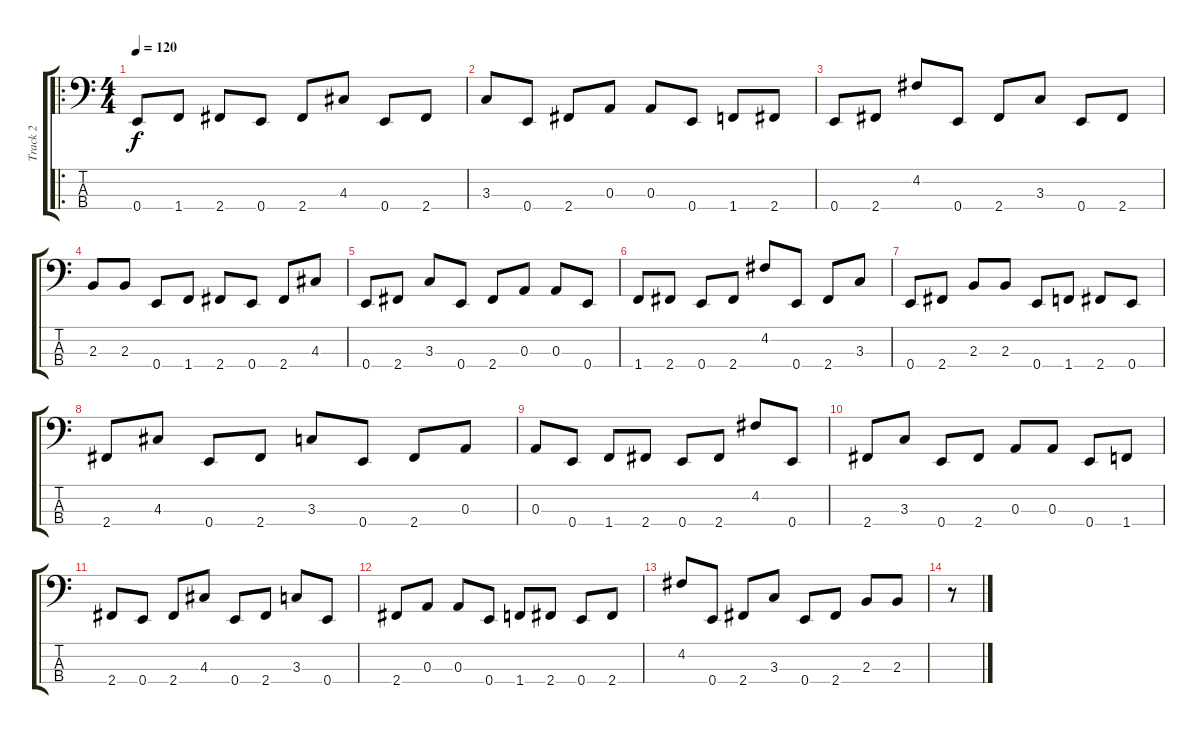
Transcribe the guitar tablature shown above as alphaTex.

\track ("Track 2" "Track 2") {instrument electricbasspick}
\staff {score tabs}
\tuning (G2 D2 A1 E1) {hide}
\ro
\ts (4 4)
\tempo 120
\clef f4
\ks c
0.4.8{dy f instrument electricbasspick} 1.4.8 2.4.8 0.4.8 2.4.8 4.3.8 0.4.8 2.4.8 |
3.3.8 0.4.8 2.4.8 0.3.8 0.3.8 0.4.8 1.4.8 2.4.8 |
0.4.8 2.4.8 4.2.8 0.4.8 2.4.8 3.3.8 0.4.8 2.4.8 |
2.3.8 2.3.8 0.4.8 1.4.8 2.4.8 0.4.8 2.4.8 4.3.8 |
0.4.8 2.4.8 3.3.8 0.4.8 2.4.8 0.3.8 0.3.8 0.4.8 |
1.4.8 2.4.8 0.4.8 2.4.8 4.2.8 0.4.8 2.4.8 3.3.8 |
0.4.8 2.4.8 2.3.8 2.3.8 0.4.8 1.4.8 2.4.8 0.4.8 |
2.4.8 4.3.8 0.4.8 2.4.8 3.3.8 0.4.8 2.4.8 0.3.8 |
0.3.8 0.4.8 1.4.8 2.4.8 0.4.8 2.4.8 4.2.8 0.4.8 |
2.4.8 3.3.8 0.4.8 2.4.8 0.3.8 0.3.8 0.4.8 1.4.8 |
2.4.8 0.4.8 2.4.8 4.3.8 0.4.8 2.4.8 3.3.8 0.4.8 |
2.4.8 0.3.8 0.3.8 0.4.8 1.4.8 2.4.8 0.4.8 2.4.8 |
4.2.8 0.4.8 2.4.8 3.3.8 0.4.8 2.4.8 2.3.8 2.3.8 |
r.8
